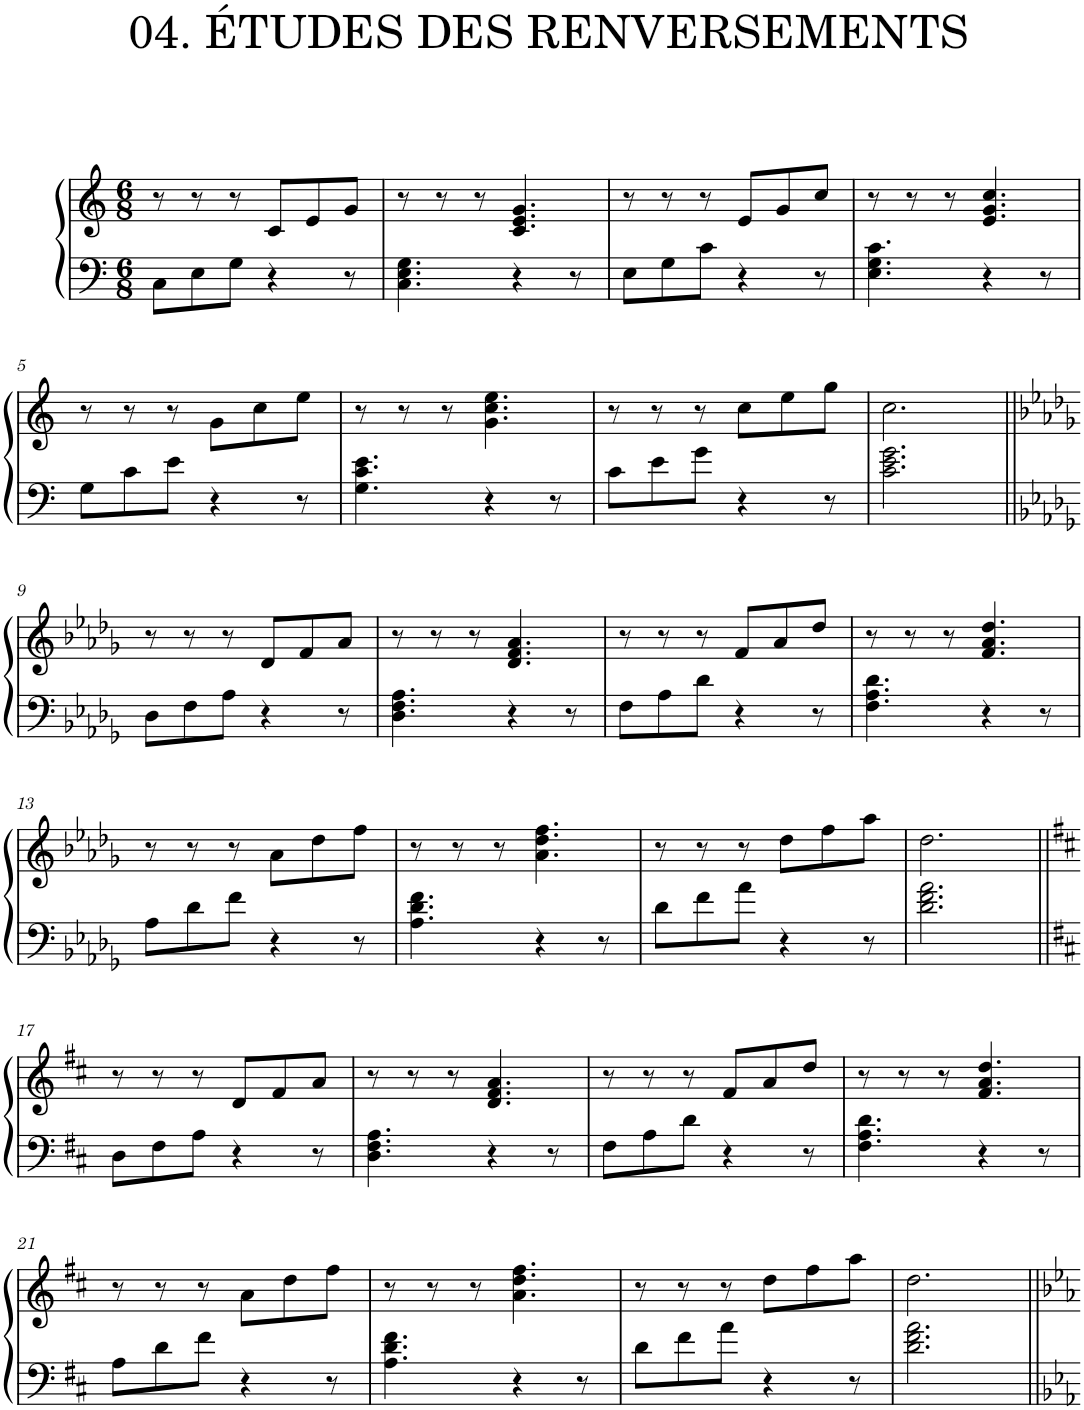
**kern	**kern
*part1	*part1
*staff2	*staff1
*I"Piano	*
*I'Pno.	*
*clefF4	*clefG2
*k[]	*k[]
*M6/8	*M6/8
=1	=1
8C\L	8r
8E\	8r
8G\J	8r
4r	8c/L
.	8e/
8r	8g/J
=2	=2
4.C\ 4.E\ 4.G\	8r
.	8r
.	8r
4r	4.c/ 4.e/ 4.g/
8r	.
=3	=3
8E\L	8r
8G\	8r
8c\J	8r
4r	8e/L
.	8g/
8r	8cc/J
=4	=4
4.E\ 4.G\ 4.c\	8r
.	8r
.	8r
4r	4.e/ 4.g/ 4.cc/
8r	.
!!LO:LB:g=z
=5	=5
8G\L	8r
8c\	8r
8e\J	8r
4r	8g\L
.	8cc\
8r	8ee\J
=6	=6
4.G\ 4.c\ 4.e\	8r
.	8r
.	8r
4r	4.g\ 4.cc\ 4.ee\
8r	.
=7	=7
8c\L	8r
8e\	8r
8g\J	8r
4r	8cc\L
.	8ee\
8r	8gg\J
=8	=8
2.c\ 2.e\ 2.g\	2.cc\
!!LO:LB:g=z
=9||	=9||
*k[b-e-a-d-g-]	*k[b-e-a-d-g-]
8D-\L	8r
8F\	8r
8A-\J	8r
4r	8d-/L
.	8f/
8r	8a-/J
=10	=10
4.D-\ 4.F\ 4.A-\	8r
.	8r
.	8r
4r	4.d-/ 4.f/ 4.a-/
8r	.
=11	=11
8F\L	8r
8A-\	8r
8d-\J	8r
4r	8f/L
.	8a-/
8r	8dd-/J
=12	=12
4.F\ 4.A-\ 4.d-\	8r
.	8r
.	8r
4r	4.f/ 4.a-/ 4.dd-/
8r	.
!!LO:LB:g=z
=13	=13
8A-\L	8r
8d-\	8r
8f\J	8r
4r	8a-\L
.	8dd-\
8r	8ff\J
=14	=14
4.A-\ 4.d-\ 4.f\	8r
.	8r
.	8r
4r	4.a-\ 4.dd-\ 4.ff\
8r	.
=15	=15
8d-\L	8r
8f\	8r
8a-\J	8r
4r	8dd-\L
.	8ff\
8r	8aa-\J
=16	=16
2.d-\ 2.f\ 2.a-\	2.dd-\
!!LO:LB:g=z
=17||	=17||
*k[f#c#]	*k[f#c#]
8D\L	8r
8F#\	8r
8A\J	8r
4r	8d/L
.	8f#/
8r	8a/J
=18	=18
4.D\ 4.F#\ 4.A\	8r
.	8r
.	8r
4r	4.d/ 4.f#/ 4.a/
8r	.
=19	=19
8F#\L	8r
8A\	8r
8d\J	8r
4r	8f#/L
.	8a/
8r	8dd/J
=20	=20
4.F#\ 4.A\ 4.d\	8r
.	8r
.	8r
4r	4.f#/ 4.a/ 4.dd/
8r	.
!!LO:LB:g=z
=21	=21
8A\L	8r
8d\	8r
8f#\J	8r
4r	8a\L
.	8dd\
8r	8ff#\J
=22	=22
4.A\ 4.d\ 4.f#\	8r
.	8r
.	8r
4r	4.a\ 4.dd\ 4.ff#\
8r	.
=23	=23
8d\L	8r
8f#\	8r
8a\J	8r
4r	8dd\L
.	8ff#\
8r	8aa\J
=24	=24
2.d\ 2.f#\ 2.a\	2.dd\
=||	=||
*-	*-
